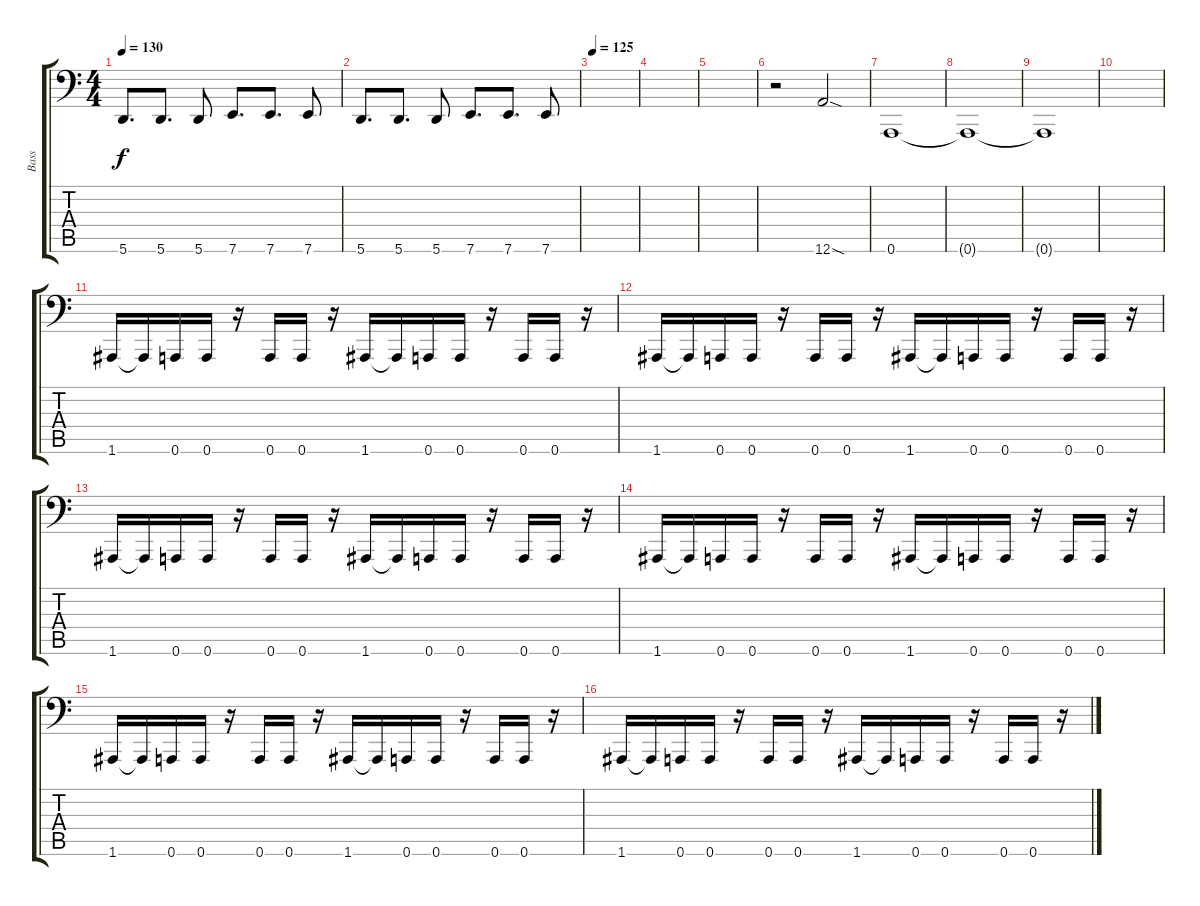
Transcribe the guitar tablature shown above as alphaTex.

\track ("Bass" "Bass") {instrument electricbasspick}
\staff {score tabs}
\tuning (B2 Gb2 D2 A1 E1 A0) {hide}
\ts (4 4)
\tempo 130
\clef f4
\ks c
5.6.8{d dy f} 5.6.8{d} 5.6.8 7.6.8{d} 7.6.8{d} 7.6.8 |
5.6.8{d} 5.6.8{d} 5.6.8 7.6.8{d} 7.6.8{d} 7.6.8 |
\tempo 125
|
|
|
r.2 12.6{sod}.2 |
0.6.1 |
0.6{t}.1 |
0.6{t}.1 |
|
1.6.16 1.6{t}.16 0.6.16 0.6.16 r.16 0.6.16 0.6.16 r.16 1.6.16 1.6{t}.16 0.6.16 0.6.16 r.16 0.6.16 0.6.16 r.16 |
1.6.16 1.6{t}.16 0.6.16 0.6.16 r.16 0.6.16 0.6.16 r.16 1.6.16 1.6{t}.16 0.6.16 0.6.16 r.16 0.6.16 0.6.16 r.16 |
1.6.16 1.6{t}.16 0.6.16 0.6.16 r.16 0.6.16 0.6.16 r.16 1.6.16 1.6{t}.16 0.6.16 0.6.16 r.16 0.6.16 0.6.16 r.16 |
1.6.16 1.6{t}.16 0.6.16 0.6.16 r.16 0.6.16 0.6.16 r.16 1.6.16 1.6{t}.16 0.6.16 0.6.16 r.16 0.6.16 0.6.16 r.16 |
1.6.16 1.6{t}.16 0.6.16 0.6.16 r.16 0.6.16 0.6.16 r.16 1.6.16 1.6{t}.16 0.6.16 0.6.16 r.16 0.6.16 0.6.16 r.16 |
1.6.16 1.6{t}.16 0.6.16 0.6.16 r.16 0.6.16 0.6.16 r.16 1.6.16 1.6{t}.16 0.6.16 0.6.16 r.16 0.6.16 0.6.16 r.16
